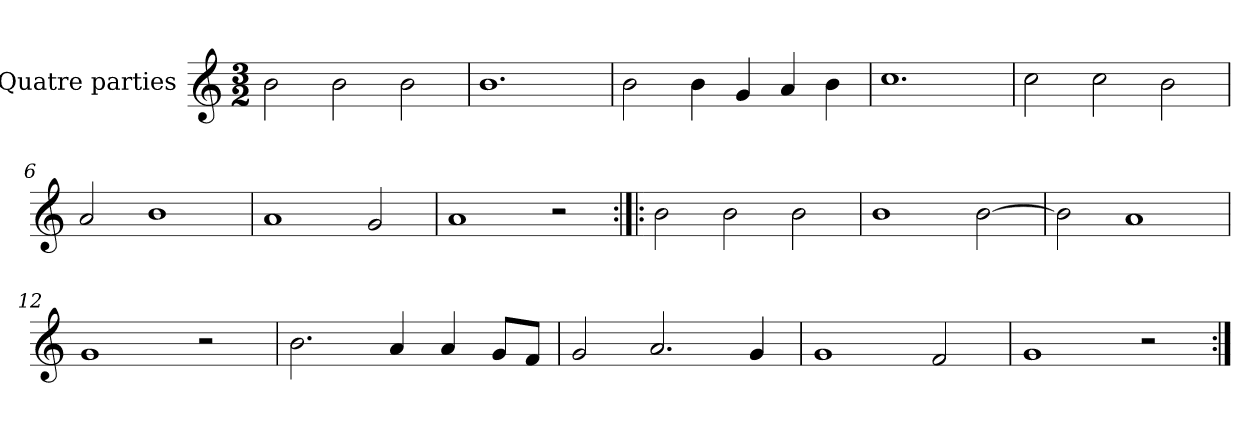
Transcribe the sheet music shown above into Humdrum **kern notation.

**kern
*part1
*staff1
*I"Quatre parties
*clefG2
*k[]
*M3/2
*MM180
=1
2b\
2b\
2b\
=2
1.b
=3
2b\
4b\
4g/
4a/
4b\
=4
1.cc
=5
2cc\
2cc\
2b\
=6
2a/
1b
=7
1a
2g/
=8
1a
2r
=9:|!|:
2b\
2b\
2b\
=10
1b
[2b\
=11
2b\]
1a
=12
1g
2r
=13
2.b\
4a/
4a/
8g/L
8f/J
=14
2g/
2.a/
4g/
=15
1g
2f/
=16
1g
2r
=:|!
*-
